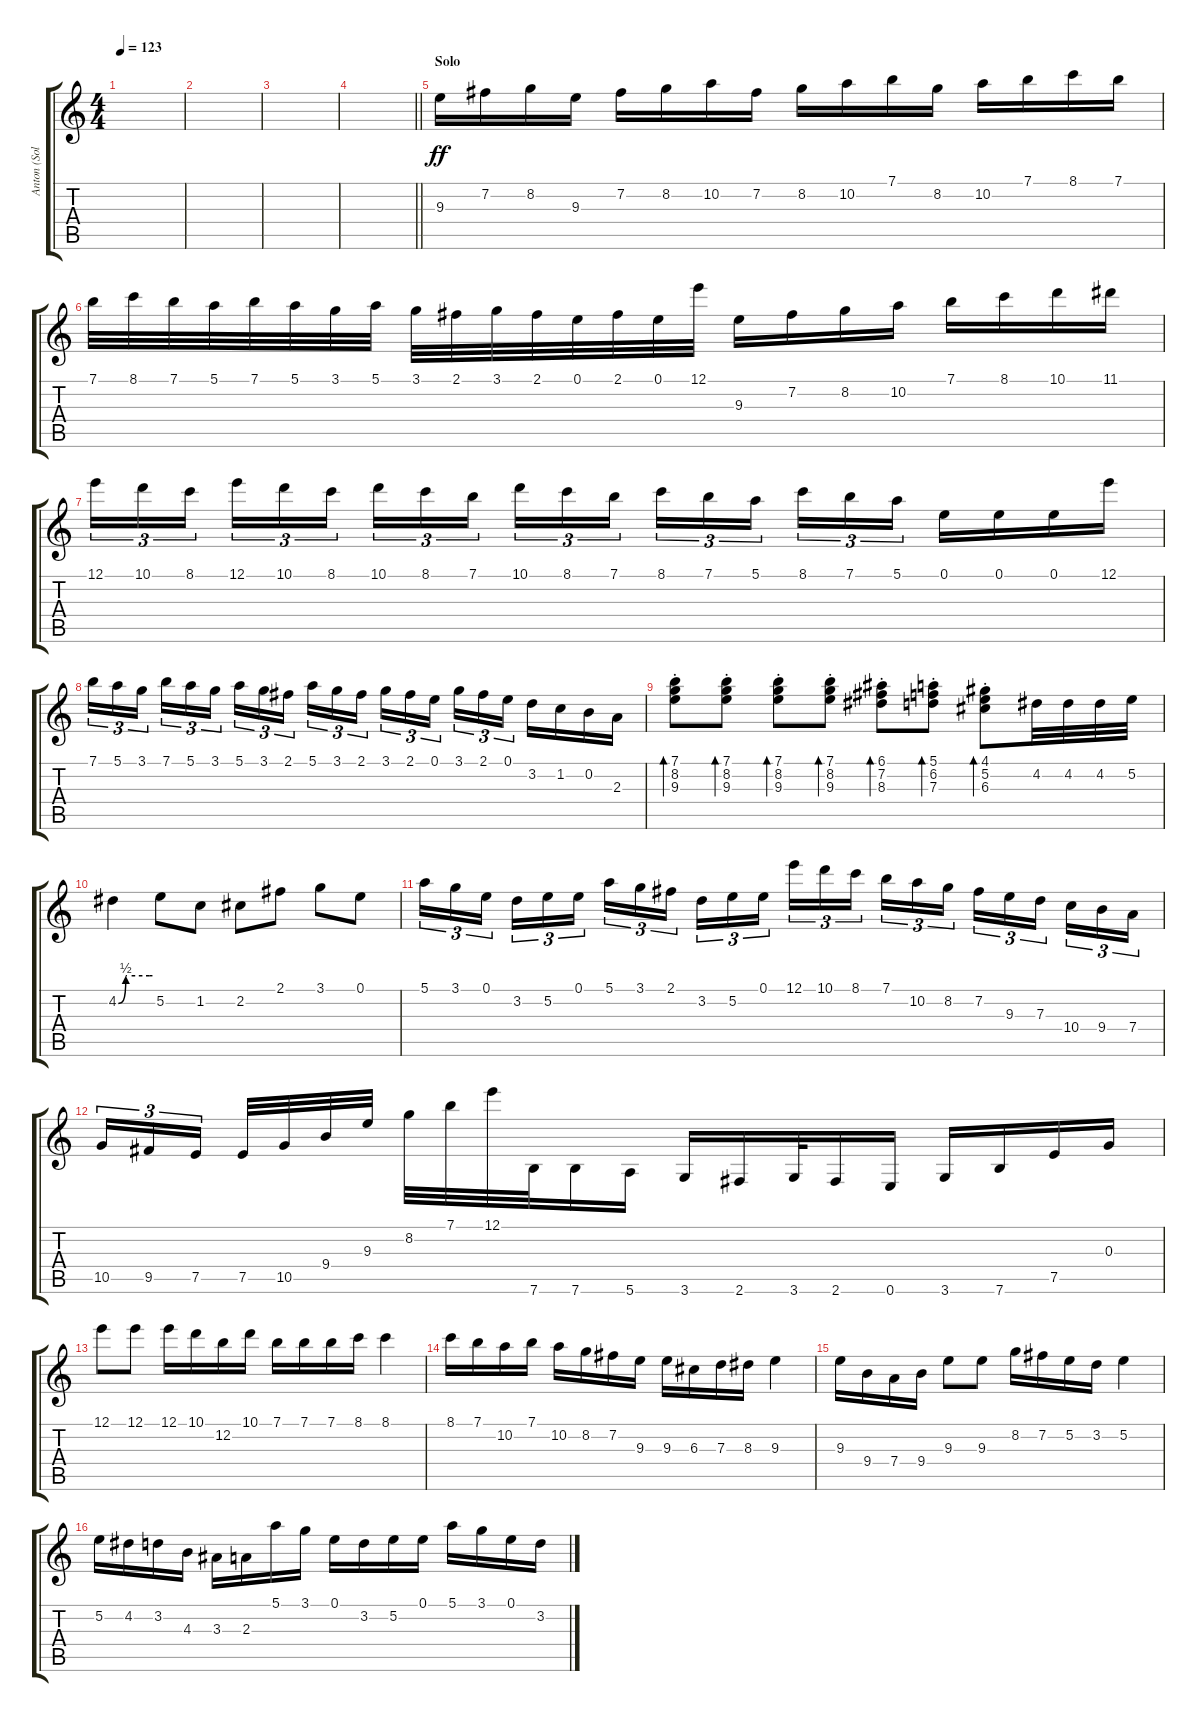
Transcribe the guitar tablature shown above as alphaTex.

\track ("Anton (Solo Guitar)" "Anton (Sol") {instrument acousticguitarnylon}
\staff {score tabs}
\tuning (E4 B3 G3 D3 A2 E2) {hide}
\ts (4 4)
\tempo 123
\clef g2
\ks c
|
|
|
\barLineRight lightlight
|
\section ("" "Solo")
9.3.16{dy ff} 7.2.16 8.2.16 9.3.16 7.2.16 8.2.16 10.2.16 7.2.16 8.2.16 10.2.16 7.1.16 8.2.16 10.2.16 7.1.16 8.1.16 7.1.16 |
7.1.32 8.1.32 7.1.32 5.1.32 7.1.32 5.1.32 3.1.32 5.1.32 3.1.32 2.1.32 3.1.32 2.1.32 0.1.32 2.1.32 0.1.32 12.1.32 9.3.16 7.2.16 8.2.16 10.2.16 7.1.16 8.1.16 10.1.16 11.1.16 |
12.1.16{tu (3 2)} 10.1.16{tu (3 2)} 8.1.16{tu (3 2) beam splitsecondary} 12.1.16{tu (3 2)} 10.1.16{tu (3 2)} 8.1.16{tu (3 2)} 10.1.16{tu (3 2)} 8.1.16{tu (3 2)} 7.1.16{tu (3 2) beam splitsecondary} 10.1.16{tu (3 2)} 8.1.16{tu (3 2)} 7.1.16{tu (3 2)} 8.1.16{tu (3 2)} 7.1.16{tu (3 2)} 5.1.16{tu (3 2) beam splitsecondary} 8.1.16{tu (3 2)} 7.1.16{tu (3 2)} 5.1.16{tu (3 2)} 0.1.16 0.1.16 0.1.16 12.1.16 |
7.1.16{tu (3 2)} 5.1.16{tu (3 2)} 3.1.16{tu (3 2) beam splitsecondary} 7.1.16{tu (3 2)} 5.1.16{tu (3 2)} 3.1.16{tu (3 2)} 5.1.16{tu (3 2)} 3.1.16{tu (3 2)} 2.1.16{tu (3 2) beam splitsecondary} 5.1.16{tu (3 2)} 3.1.16{tu (3 2)} 2.1.16{tu (3 2)} 3.1.16{tu (3 2)} 2.1.16{tu (3 2)} 0.1.16{tu (3 2) beam splitsecondary} 3.1.16{tu (3 2)} 2.1.16{tu (3 2)} 0.1.16{tu (3 2)} 3.2.16 1.2.16 0.2.16 2.3.16 |
(7.1{st} 8.2{st} 9.3{st}).8{bd 480} (7.1{st} 8.2{st} 9.3{st}).8{bd 480} (7.1{st} 8.2{st} 9.3{st}).8{bd 480} (7.1{st} 8.2{st} 9.3{st}).8{bd 480} (6.1{st} 7.2{st} 8.3{st}).8{bd 480} (5.1{st} 6.2{st} 7.3{st}).8{bd 480} (4.1{st} 5.2{st} 6.3{st}).8{bd 480} 4.2.32 4.2.32 4.2.32 5.2.32 |
4.2{be (custom 0 0 13 2 15 2 55 2 60 2)}.4 5.2.8 1.2.8 2.2.8 2.1.8 3.1.8 0.1.8 |
5.1.16{tu (3 2)} 3.1.16{tu (3 2)} 0.1.16{tu (3 2) beam splitsecondary} 3.2.16{tu (3 2)} 5.2.16{tu (3 2)} 0.1.16{tu (3 2)} 5.1.16{tu (3 2)} 3.1.16{tu (3 2)} 2.1.16{tu (3 2) beam splitsecondary} 3.2.16{tu (3 2)} 5.2.16{tu (3 2)} 0.1.16{tu (3 2)} 12.1.16{tu (3 2)} 10.1.16{tu (3 2)} 8.1.16{tu (3 2) beam splitsecondary} 7.1.16{tu (3 2)} 10.2.16{tu (3 2)} 8.2.16{tu (3 2)} 7.2.16{tu (3 2)} 9.3.16{tu (3 2)} 7.3.16{tu (3 2) beam splitsecondary} 10.4.16{tu (3 2)} 9.4.16{tu (3 2)} 7.4.16{tu (3 2)} |
10.5.16{tu (3 2)} 9.5.16{tu (3 2)} 7.5.16{tu (3 2) beam splitsecondary} 7.5.32 10.5.32 9.4.32 9.3.32 8.2.32 7.1.32 12.1.32 7.6.32 7.6.16 5.6.16 3.6.16 2.6.16 3.6.32 2.6.16 0.6.16 3.6.16 7.6.16 7.5.16 0.3.16 |
12.1.8 12.1.8 12.1.16 10.1.16 12.2.16 10.1.16 7.1.16 7.1.16 7.1.16 8.1.16 8.1.4 |
8.1.16 7.1.16 10.2.16 7.1.16 10.2.16 8.2.16 7.2.16 9.3.16 9.3.16 6.3.16 7.3.16 8.3.16 9.3.4 |
9.3.16 9.4.16 7.4.16 9.4.16 9.3.8 9.3.8 8.2.16 7.2.16 5.2.16 3.2.16 5.2.4 |
5.2.16 4.2.16 3.2.16 4.3.16 3.3.16 2.3.16 5.1.16 3.1.16 0.1.16 3.2.16 5.2.16 0.1.16 5.1.16 3.1.16 0.1.16 3.2.16
